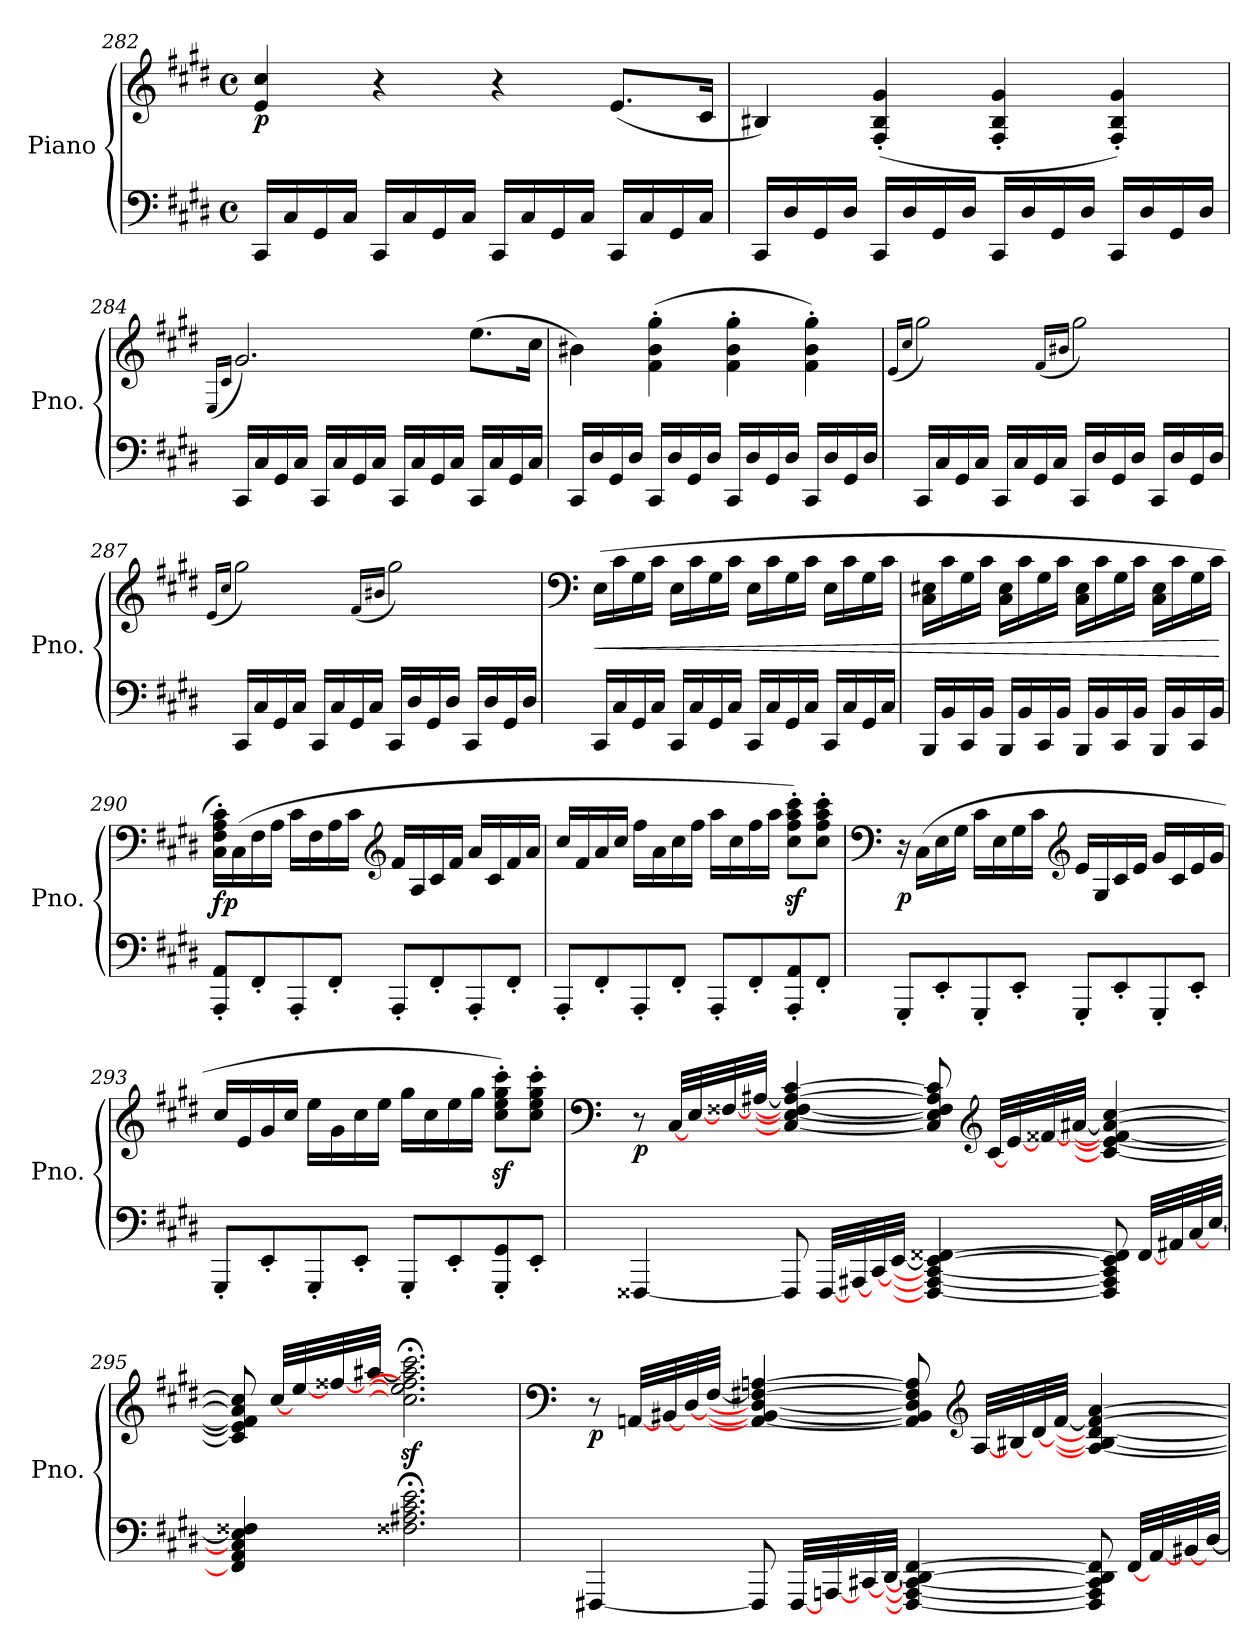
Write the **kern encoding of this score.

**kern	**kern	**dynam
*part1	*part1	*part1
*staff2	*staff1	*staff1/2
*I"Piano	*	*
*I'Pno.	*	*
*clefF4	*clefG2	*
*k[f#c#g#d#]	*k[f#c#g#d#]	*
*M4/4	*M4/4	*
*met(c)	*met(c)	*
=282	=282	=282
!	!	!LO:DY:b
16CC#/LL	4e/ 4cc#/	p
16C#/	.	.
16GG#/	.	.
16C#/JJ	.	.
16CC#/LL	4r	.
16C#/	.	.
16GG#/	.	.
16C#/JJ	.	.
16CC#/LL	4r	.
16C#/	.	.
16GG#/	.	.
16C#/JJ	.	.
16CC#/LL	(8.e/L	.
16C#/	.	.
16GG#/	.	.
16C#/JJ	16c#/Jk	.
=283	=283	=283
16CC#/LL	4B#X/)	.
16D#/	.	.
16GG#/	.	.
16D#/JJ	.	.
16CC#/LL	(>4F#/' 4B#/' 4g#/'	.
16D#/	.	.
16GG#/	.	.
16D#/JJ	.	.
16CC#/LL	4F#/' 4B#/' 4g#/'	.
16D#/	.	.
16GG#/	.	.
16D#/JJ	.	.
16CC#/LL	4F#/' 4B#/' 4g#/')	.
16D#/	.	.
16GG#/	.	.
16D#/JJ	.	.
=284	=284	=284
.	(16qE/LL	.
.	16qc#/JJ	.
16CC#/LL	2.g#/)	.
16C#/	.	.
16GG#/	.	.
16C#/JJ	.	.
16CC#/LL	.	.
16C#/	.	.
16GG#/	.	.
16C#/JJ	.	.
16CC#/LL	.	.
16C#/	.	.
16GG#/	.	.
16C#/JJ	.	.
16CC#/LL	(8.ee\L	.
16C#/	.	.
16GG#/	.	.
16C#/JJ	16cc#\Jk	.
!!LO:LB:g=z
=285	=285	=285
16CC#/LL	4b#X\)	.
16D#/	.	.
16GG#/	.	.
16D#/JJ	.	.
16CC#/LL	(4f#\' 4b#\' 4gg#\'	.
16D#/	.	.
16GG#/	.	.
16D#/JJ	.	.
16CC#/LL	4f#\' 4b#\' 4gg#\'	.
16D#/	.	.
16GG#/	.	.
16D#/JJ	.	.
16CC#/LL	4f#\' 4b#\' 4gg#\')	.
16D#/	.	.
16GG#/	.	.
16D#/JJ	.	.
=286	=286	=286
.	(16qe/LL	.
.	16qcc#/JJ	.
16CC#/LL	2gg#\)	.
16C#/	.	.
16GG#/	.	.
16C#/JJ	.	.
16CC#/LL	.	.
16C#/	.	.
16GG#/	.	.
16C#/JJ	.	.
.	(16qf#/LL	.
.	16qb#X/JJ	.
16CC#/LL	2gg#\)	.
16D#/	.	.
16GG#/	.	.
16D#/JJ	.	.
16CC#/LL	.	.
16D#/	.	.
16GG#/	.	.
16D#/JJ	.	.
=287	=287	=287
.	(16qe/LL	.
.	16qcc#/JJ	.
16CC#/LL	2gg#\)	.
16C#/	.	.
16GG#/	.	.
16C#/JJ	.	.
16CC#/LL	.	.
16C#/	.	.
16GG#/	.	.
16C#/JJ	.	.
.	(16qf#/LL	.
.	16qb#X/JJ	.
16CC#/LL	2gg#\)	.
16D#/	.	.
16GG#/	.	.
16D#/JJ	.	.
16CC#/LL	.	.
16D#/	.	.
16GG#/	.	.
16D#/JJ	.	.
!!LO:LB:g=z
=288	=288	=288
*	*clefF4	*
!	!	!LO:HP:b
16CC#/LL	(16E\LL	<
16C#/	16c#\	.
16GG#/	16G#\	.
16C#/JJ	16c#\JJ	.
16CC#/LL	16E\LL	.
16C#/	16c#\	.
16GG#/	16G#\	.
16C#/JJ	16c#\JJ	.
16CC#/LL	16E\LL	.
16C#/	16c#\	.
16GG#/	16G#\	.
16C#/JJ	16c#\JJ	.
16CC#/LL	16E\LL	.
16C#/	16c#\	.
16GG#/	16G#\	.
16C#/JJ	16c#\JJ	.
=289	=289	=289
16BBB/LL	16C#\ 16E#X\LL	.
16BB/	16c#\	.
16CC#/	16G#\	.
16BB/JJ	16c#\JJ	.
16BBB/LL	16C#\ 16E#\LL	.
16BB/	16c#\	.
16CC#/	16G#\	.
16BB/JJ	16c#\JJ	.
16BBB/LL	16C#\ 16E#\LL	.
16BB/	16c#\	.
16CC#/	16G#\	.
16BB/JJ	16c#\JJ	.
16BBB/LL	16C#\ 16E#\LL	.
16BB/	16c#\	.
16CC#/	16G#\	.
16BB/JJ	16c#\JJ	.
.	.	[
=290	=290	=290
!	!	!LO:DY:b
8AAA/' 8AA/'L	16C#\' 16F#\' 16A\' 16c#\'LL)	fp
.	(16C#\	.
8FF#'/	16F#\	.
.	16A\JJ	.
8AAA'/	16c#\LL	.
.	16F#\	.
8FF#'/J	16A\	.
.	16c#\JJ	.
*	*clefG2	*
8AAA'/L	16f#/LL	.
.	16A/	.
8FF#'/	16c#/	.
.	16f#/JJ	.
8AAA'/	16a/LL	.
.	16c#/	.
8FF#'/J	16f#/	.
.	16a/JJ	.
!!LO:LB:g=z
=291	=291	=291
8AAA'/L	16cc#/LL	.
.	16f#/	.
8FF#'/	16a/	.
.	16cc#/JJ	.
8AAA'/	16ff#\LL	.
.	16a\	.
8FF#'/J	16cc#\	.
.	16ff#\JJ	.
8AAA'/L	16aa\LL	.
.	16cc#\	.
8FF#'/	16ff#\	.
.	16aa\JJ	.
8AAA/' 8AA/'	8cc#\z<' 8ff#\z<' 8aa\z<' 8ccc#\z<'L)	.
8FF#'/J	8cc#\' 8ff#\' 8aa\' 8ccc#\'J	.
=292	=292	=292
*	*clefF4	*
!	!	!LO:DY:b
8GGG#'/L	16r	p
.	(16C#\LL	.
8EE'/	16E\	.
.	16G#\JJ	.
8GGG#'/	16c#\LL	.
.	16E\	.
8EE'/J	16G#\	.
.	16c#\JJ	.
*	*clefG2	*
8GGG#'/L	16e/LL	.
.	16G#/	.
8EE'/	16c#/	.
.	16e/JJ	.
8GGG#'/	16g#/LL	.
.	16c#/	.
8EE'/J	16e/	.
.	16g#/JJ	.
=293	=293	=293
8GGG#'/L	16cc#/LL	.
.	16e/	.
8EE'/	16g#/	.
.	16cc#/JJ	.
8GGG#'/	16ee\LL	.
.	16g#\	.
8EE'/J	16cc#\	.
.	16ee\JJ	.
8GGG#'/L	16gg#\LL	.
.	16cc#\	.
8EE'/	16ee\	.
.	16gg#\JJ	.
8GGG#/' 8GG#/'	8cc#\z<' 8ee\z<' 8gg#\z<' 8ccc#\z<'L)	.
8EE'/J	8cc#\' 8ee\' 8gg#\' 8ccc#\'J	.
!!LO:LB:g=z
=294	=294	=294
*	*clefF4	*
!	!	!LO:DY:b
[4FFF##X/	8r	p
.	[32C#/LLL	.
.	[32E/	.
.	[32F##X/	.
.	[32A#X/JJJ	.
8FFF##/]	4C#/_ 4E/_ 4F##/_ 4A#/_ [4c#/	.
[32FFF##/LLL	.	.
[32AAA#X/	.	.
[32CC#/	.	.
[32EE/JJJ	.	.
4FFF##/_ 4AAA#/_ 4CC#/_ 4EE/_ [4FF##X/	8C#/] 8E/] 8F##/] 8A#/] 8c#/]	.
*	*clefG2	*
.	[32c#/LLL	.
.	[32e/	.
.	[32f##X/	.
.	[32a#X/JJJ	.
8FFF##/] 8AAA#/] 8CC#/] 8EE/] 8FF##/]	4c#/_ 4e/_ 4f##/_ 4a#/_ [4cc#/	.
[32FF##/LLL	.	.
32AA#X/	.	.
[32C#/	.	.
[32E/JJJ	.	.
=295	=295	=295
4FF##/] 4AA/ 4C#/] 4E/] 4F##X/	8c#/] 8e/] 8f##/] 8a#/] 8cc#/]	.
.	[32cc#/LLL	.
.	[32ee/	.
.	[32ff##X/	.
.	[32aa#X/JJJ	.
2.F##X\;< 2.A#X\;< 2.c#\;< 2.e\;<	2.cc#\]z<;< 2.ee\]z<;< 2.ff##\]z<;< 2.aa#\]z<;< 2.ccc#\z<;<	.
!!LO:PB:g=z
=296	=296	=296
*	*clefF4	*
!	!	!LO:DY:b
[4FFF#X/	8r	p
.	[32AAn/LLL	.
.	[32BB#X/	.
.	[32D#/	.
.	[32F#/JJJ	.
8FFF#/]	4AA/_ 4BB#/_ 4D#/_ 4F#X/_ [4An/	.
[32FFF#/LLL	.	.
[32AAAn/	.	.
[32CC#X/	.	.
[32DD#/JJJ	.	.
4FFF#/_ 4AAA/_ 4CC#/_ 4DD#/_ [4FF#/	8AA/] 8BB#/] 8D#/] 8F#/] 8A/]	.
*	*clefG2	*
.	[32A/LLL	.
.	[32B#X/	.
.	[32d#/	.
.	[32f#/JJJ	.
8FFF#/] 8AAA/] 8CC#/] 8DD#/] 8FF#/]	4A/_ 4B#/_ 4d#/_ 4f#/_ [4a/	.
[32FF#/LLL	.	.
[32AA/	.	.
[32BB#X/	.	.
[32D#/JJJ	.	.
=	=	=
*-	*-	*-
